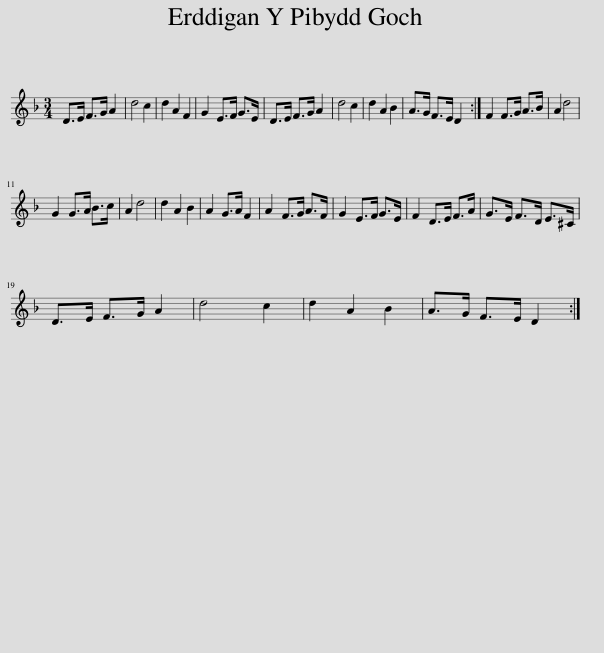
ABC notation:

X:1
L:1/8
M:3/4
I:linebreak $
K:F
V:1 treble
V:1
 D>E F>G A2 | d4 c2 | d2 A2 F2 | G2 E>F G>E | D>E F>G A2 | %5
 d4 c2 | d2 A2 B2 | A>G F>E D2 :| F2 F>G A>B | A2 d4 |$ %10
 G2 G>A B>c | A2 d4 | d2 A2 B2 | A2 G>A F2 | A2 F>G A>F | %15
 G2 E>F G>E | F2 D>E F>A | G>E F>D E>^C |$ D>E F>G A2 | d4 c2 | %20
 d2 A2 B2 | A>G F>E D2 :| %22
